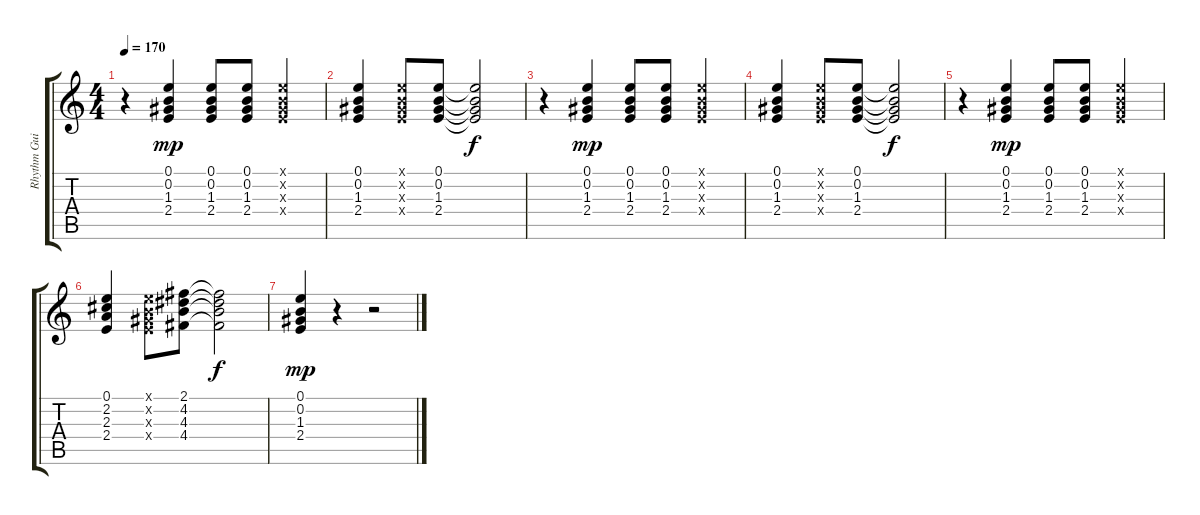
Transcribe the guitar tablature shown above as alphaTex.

\track ("Rhythm Guitar" "Rhythm Gui") {instrument acousticguitarsteel}
\staff {score tabs}
\tuning (E4 B3 G3 D3 A2 E2) {hide}
\ts (4 4)
\tempo 170
\clef g2
\ks c
r.4{dy f} (0.1 0.2 1.3 2.4).4{dy mp} (0.1 0.2 1.3 2.4).8 (0.1 0.2 1.3 2.4).8 (0.1{x} 0.2{x} 1.3{x} 2.4{x}).4 |
(0.1 0.2 1.3 2.4).4 (0.1{x} 0.2{x} 1.3{x} 2.4{x}).8 (0.1 0.2 1.3 2.4).8 (0.1{t} 0.2{t} 1.3{t} 2.4{t}).2{dy f} |
r.4 (0.1 0.2 1.3 2.4).4{dy mp} (0.1 0.2 1.3 2.4).8 (0.1 0.2 1.3 2.4).8 (0.1{x} 0.2{x} 1.3{x} 2.4{x}).4 |
(0.1 0.2 1.3 2.4).4 (0.1{x} 0.2{x} 1.3{x} 2.4{x}).8 (0.1 0.2 1.3 2.4).8 (0.1{t} 0.2{t} 1.3{t} 2.4{t}).2{dy f} |
r.4 (0.1 0.2 1.3 2.4).4{dy mp} (0.1 0.2 1.3 2.4).8 (0.1 0.2 1.3 2.4).8 (0.1{x} 0.2{x} 1.3{x} 2.4{x}).4 |
(0.1 2.2 2.3 2.4).4 (0.1{x} 0.2{x} 1.3{x} 2.4{x}).8 (2.1 4.2 4.3 4.4).8 (2.1{t} 4.2{t} 4.3{t} 4.4{t}).2{dy f} |
(0.1 0.2 1.3 2.4).4{dy mp} r.4 r.2
